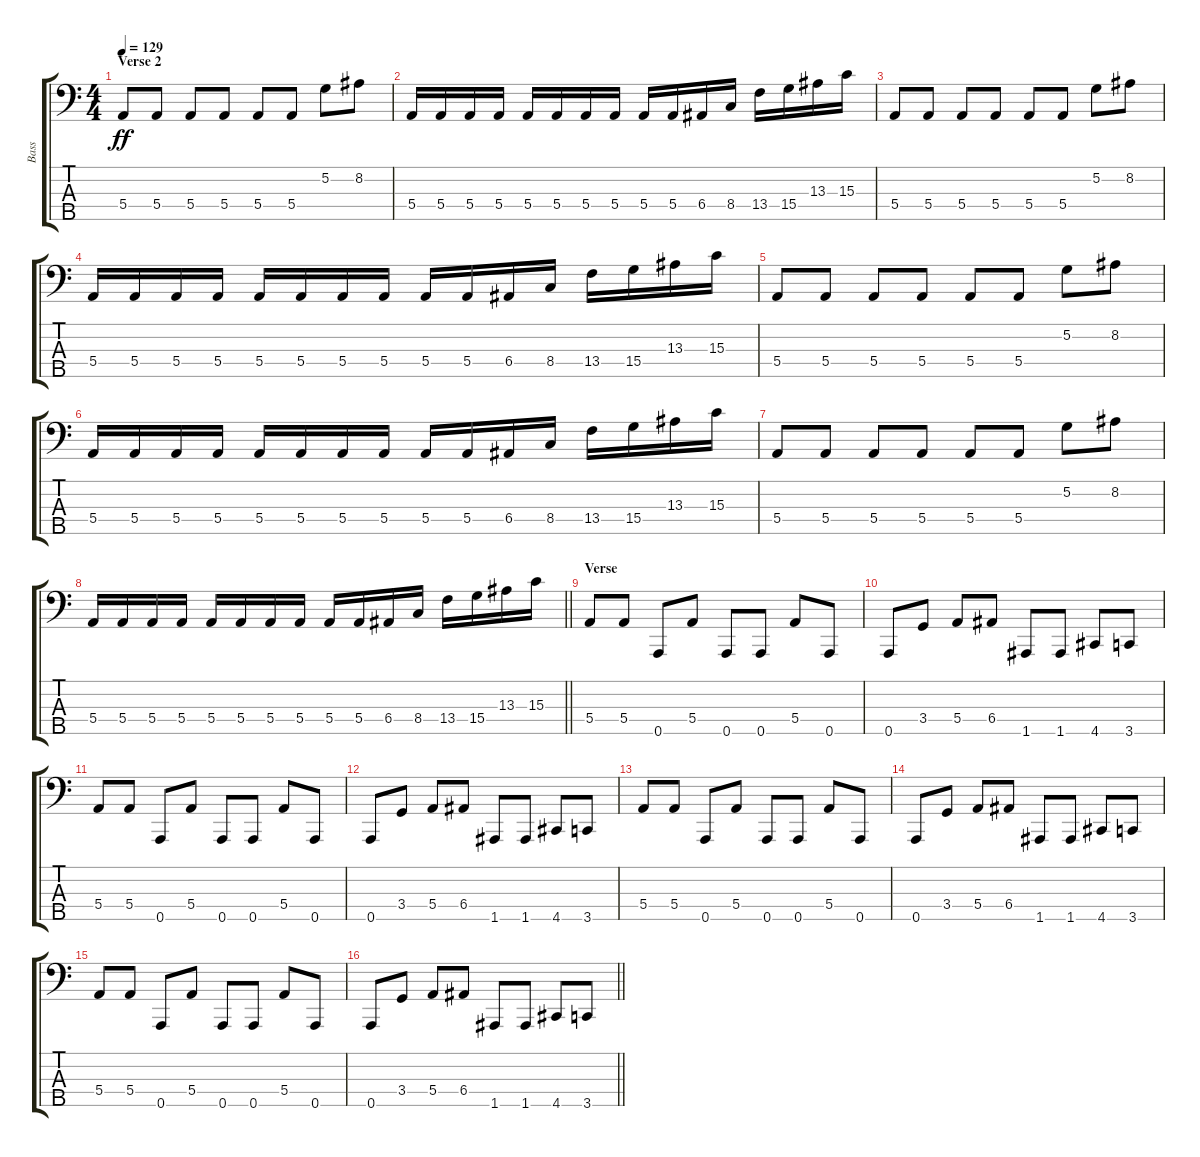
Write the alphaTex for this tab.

\track ("Bass" "Bass") {instrument electricbasspick}
\staff {score tabs}
\tuning (G2 D2 A1 E1 A0) {hide}
\ts (4 4)
\section ("" "Verse 2")
\tempo 129
\clef f4
\ks c
5.4.8{dy ff} 5.4.8 5.4.8 5.4.8 5.4.8 5.4.8 5.2.8 8.2.8 |
5.4.16 5.4.16 5.4.16 5.4.16 5.4.16 5.4.16 5.4.16 5.4.16 5.4.16 5.4.16 6.4.16 8.4.16 13.4.16 15.4.16 13.3.16 15.3.16 |
5.4.8 5.4.8 5.4.8 5.4.8 5.4.8 5.4.8 5.2.8 8.2.8 |
5.4.16 5.4.16 5.4.16 5.4.16 5.4.16 5.4.16 5.4.16 5.4.16 5.4.16 5.4.16 6.4.16 8.4.16 13.4.16 15.4.16 13.3.16 15.3.16 |
5.4.8 5.4.8 5.4.8 5.4.8 5.4.8 5.4.8 5.2.8 8.2.8 |
5.4.16 5.4.16 5.4.16 5.4.16 5.4.16 5.4.16 5.4.16 5.4.16 5.4.16 5.4.16 6.4.16 8.4.16 13.4.16 15.4.16 13.3.16 15.3.16 |
5.4.8 5.4.8 5.4.8 5.4.8 5.4.8 5.4.8 5.2.8 8.2.8 |
\barLineRight lightlight
5.4.16 5.4.16 5.4.16 5.4.16 5.4.16 5.4.16 5.4.16 5.4.16 5.4.16 5.4.16 6.4.16 8.4.16 13.4.16 15.4.16 13.3.16 15.3.16 |
\section ("" "Verse")
5.4.8 5.4.8 0.5.8 5.4.8 0.5.8 0.5.8 5.4.8 0.5.8 |
0.5.8 3.4.8 5.4.8 6.4.8 1.5.8 1.5.8 4.5.8 3.5.8 |
5.4.8 5.4.8 0.5.8 5.4.8 0.5.8 0.5.8 5.4.8 0.5.8 |
0.5.8 3.4.8 5.4.8 6.4.8 1.5.8 1.5.8 4.5.8 3.5.8 |
5.4.8 5.4.8 0.5.8 5.4.8 0.5.8 0.5.8 5.4.8 0.5.8 |
0.5.8 3.4.8 5.4.8 6.4.8 1.5.8 1.5.8 4.5.8 3.5.8 |
5.4.8 5.4.8 0.5.8 5.4.8 0.5.8 0.5.8 5.4.8 0.5.8 |
\barLineRight lightlight
0.5.8 3.4.8 5.4.8 6.4.8 1.5.8 1.5.8 4.5.8 3.5.8
